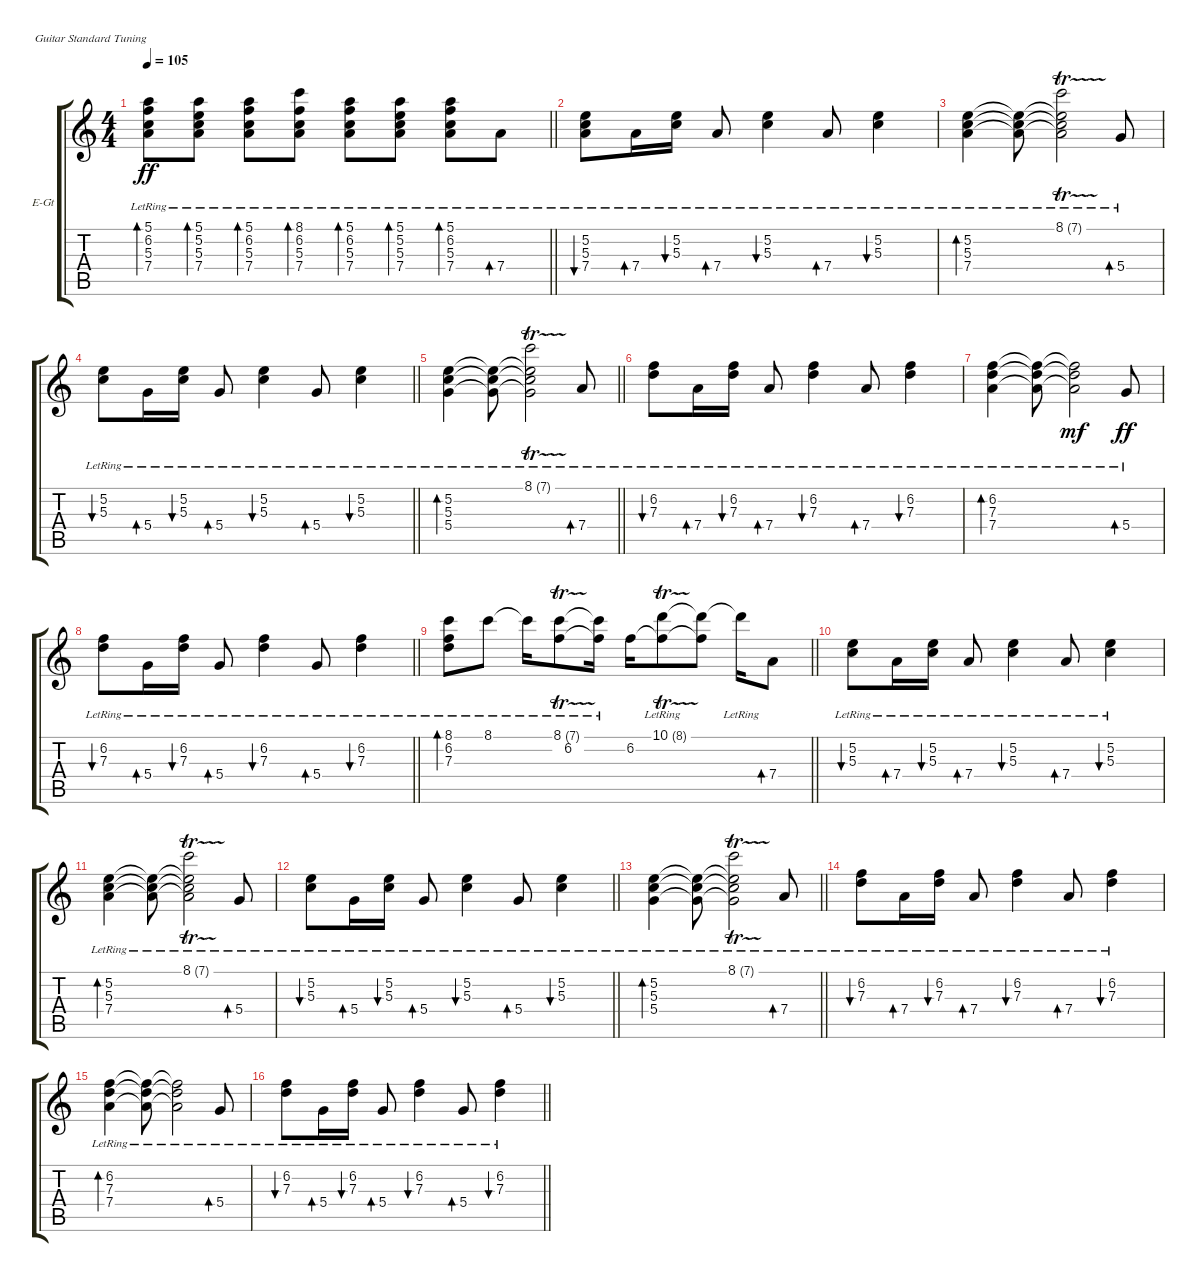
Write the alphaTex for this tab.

\bracketExtendMode groupsimilarinstruments
\firstSystemTrackNameOrientation horizontal
\otherSystemsTrackNameOrientation horizontal
\track ("Лидер Ю.Каспарян" "E-Gt") {instrument electricguitarclean}
\staff {score tabs}
\tuning (E4 B3 G3 D3 A2 E2)
\ts (4 4)
\tempo 105
\clef g2
\barLineRight lightlight
\ks c
(5.1{lr} 6.2{lr} 5.3{lr} 7.4{lr}).8{bd 30 dy ff} (5.1{lr} 5.2{lr} 5.3{lr} 7.4{lr}).8{bd 30} (5.1{lr} 6.2{lr} 5.3{lr} 7.4{lr}).8{bd 30} (8.1{lr} 6.2{lr} 5.3{lr} 7.4{lr}).8{bd 30} (5.1{lr} 6.2{lr} 5.3{lr} 7.4{lr}).8{bd 30} (5.1{lr} 5.2{lr} 5.3{lr} 7.4{lr}).8{bd 30} (5.1{lr} 6.2{lr} 5.3{lr} 7.4{lr}).8{bd 30} 7.4{lr}.8{bd 30} |
(5.2{lr} 5.3{lr} 7.4).8{bu 30} 7.4{lr}.16{bd 30} (5.2{lr} 5.3{lr}).16{bu 30} 7.4{lr}.8{bd 30} (5.2{lr} 5.3{lr}).4{bu 30} 7.4{lr}.8{bd 30} (5.2{lr} 5.3{lr}).4{bu 30} |
(5.2{lr} 5.3{lr} 7.4{lr}).4{bd 120} (5.2{lr t} 5.3{lr t} 7.4{lr t}).8 (8.1{tr (7 16)} 5.2{lr t} 5.3{lr t} 7.4{lr t}).2 5.4{lr}.8{bd 30} |
\barLineRight lightlight
(5.2{lr} 5.3{lr}).8{bu 30} 5.4{lr}.16{bd 30} (5.2{lr} 5.3{lr}).16{bu 30} 5.4{lr}.8{bd 30} (5.2{lr} 5.3{lr}).4{bu 30} 5.4{lr}.8{bd 30} (5.2{lr} 5.3{lr}).4{bu 30} |
\barLineRight lightlight
(5.2{lr} 5.3{lr} 5.4{lr}).4{bd 120} (5.2{lr t} 5.3{lr t} 5.4{lr t}).8 (8.1{tr (7 16)} 5.2{lr t} 5.3{lr t} 5.4{lr t}).2 7.4{lr}.8{bd 30} |
(6.2{lr} 7.3{lr}).8{bu 30} 7.4{lr}.16{bd 30} (6.2{lr} 7.3{lr}).16{bu 30} 7.4{lr}.8{bd 30} (6.2{lr} 7.3{lr}).4{bu 30} 7.4{lr}.8{bd 30} (6.2{lr} 7.3{lr}).4{bu 30} |
(6.2{lr} 7.3{lr} 7.4{lr}).4{bd 120} (6.2{lr t} 7.3{lr t} 7.4{lr t}).8 (6.2{lr t} 7.3{lr t} 7.4{lr t}).2{dy mf} 5.4{lr}.8{bd 30 dy ff} |
\barLineRight lightlight
(6.2{lr} 7.3{lr}).8{bu 30} 5.4{lr}.16{bd 30} (6.2{lr} 7.3{lr}).16{bu 30} 5.4{lr}.8{bd 30} (6.2{lr} 7.3{lr}).4{bu 30} 5.4{lr}.8{bd 30} (6.2{lr} 7.3{lr}).4{bu 30} |
\barLineRight lightlight
(6.2{lr} 7.3{lr} 8.1).8{bd 120} 8.1{lr}.8 8.1{lr t}.16 (8.1{tr (7 16) lr} 6.2).8 (8.1{lr t} 6.2{t}).16 6.2.16 (10.1{tr (8 16) lr} 6.2{t}).8 (10.1{t} 6.2{t}).8 10.1{lr t}.16 7.4.8{bd 58} |
(5.2{lr} 5.3{lr}).8{bu 30} 7.4{lr}.16{bd 30} (5.2{lr} 5.3{lr}).16{bu 30} 7.4{lr}.8{bd 30} (5.2{lr} 5.3{lr}).4{bu 30} 7.4{lr}.8{bd 30} (5.2{lr} 5.3{lr}).4{bu 30} |
(5.2{lr} 5.3{lr} 7.4{lr}).4{bd 120} (5.2{lr t} 5.3{lr t} 7.4{lr t}).8 (8.1{tr (7 16)} 5.2{lr t} 5.3{lr t} 7.4{lr t}).2 5.4{lr}.8{bd 30} |
\barLineRight lightlight
(5.2{lr} 5.3{lr}).8{bu 30} 5.4{lr}.16{bd 30} (5.2{lr} 5.3{lr}).16{bu 30} 5.4{lr}.8{bd 30} (5.2{lr} 5.3{lr}).4{bu 30} 5.4{lr}.8{bd 30} (5.2{lr} 5.3{lr}).4{bu 30} |
\barLineRight lightlight
(5.2{lr} 5.3{lr} 5.4{lr}).4{bd 120} (5.2{lr t} 5.3{lr t} 5.4{lr t}).8 (8.1{tr (7 16)} 5.4{lr t} 5.3{lr t} 5.2{lr t}).2 7.4{lr}.8{bd 30} |
(6.2{lr} 7.3{lr}).8{bu 30} 7.4{lr}.16{bd 30} (6.2{lr} 7.3{lr}).16{bu 30} 7.4{lr}.8{bd 30} (6.2{lr} 7.3{lr}).4{bu 30} 7.4{lr}.8{bd 30} (6.2{lr} 7.3{lr}).4{bu 30} |
(6.2{lr} 7.3{lr} 7.4{lr}).4{bd 120} (6.2{lr t} 7.3{lr t} 7.4{lr t}).8 (6.2{lr t} 7.3{lr t} 7.4{lr t}).2 5.4{lr}.8{bd 30} |
\barLineRight lightlight
(6.2{lr} 7.3{lr}).8{bu 30} 5.4{lr}.16{bd 30} (6.2{lr} 7.3{lr}).16{bu 30} 5.4{lr}.8{bd 30} (6.2{lr} 7.3{lr}).4{bu 30} 5.4{lr}.8{bd 30} (6.2{lr} 7.3{lr}).4{bu 30}
